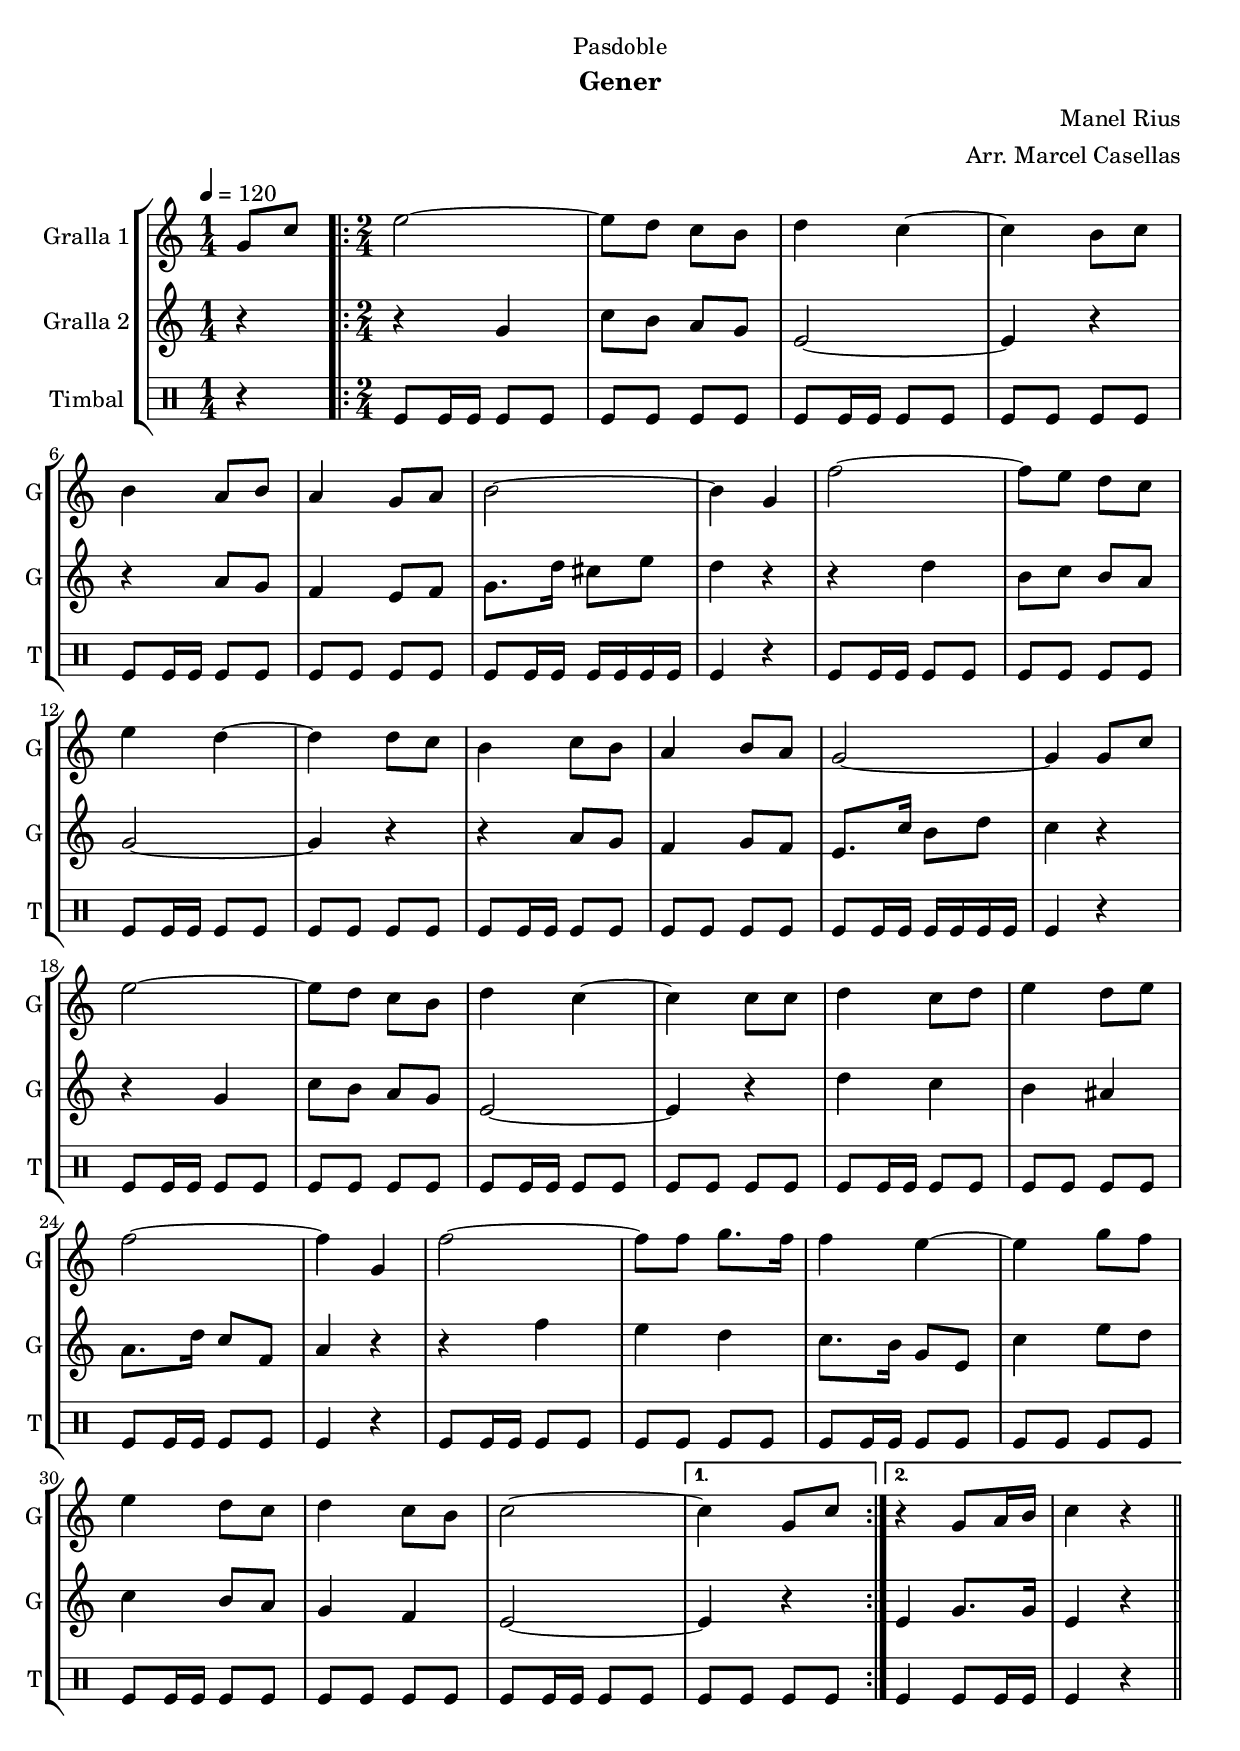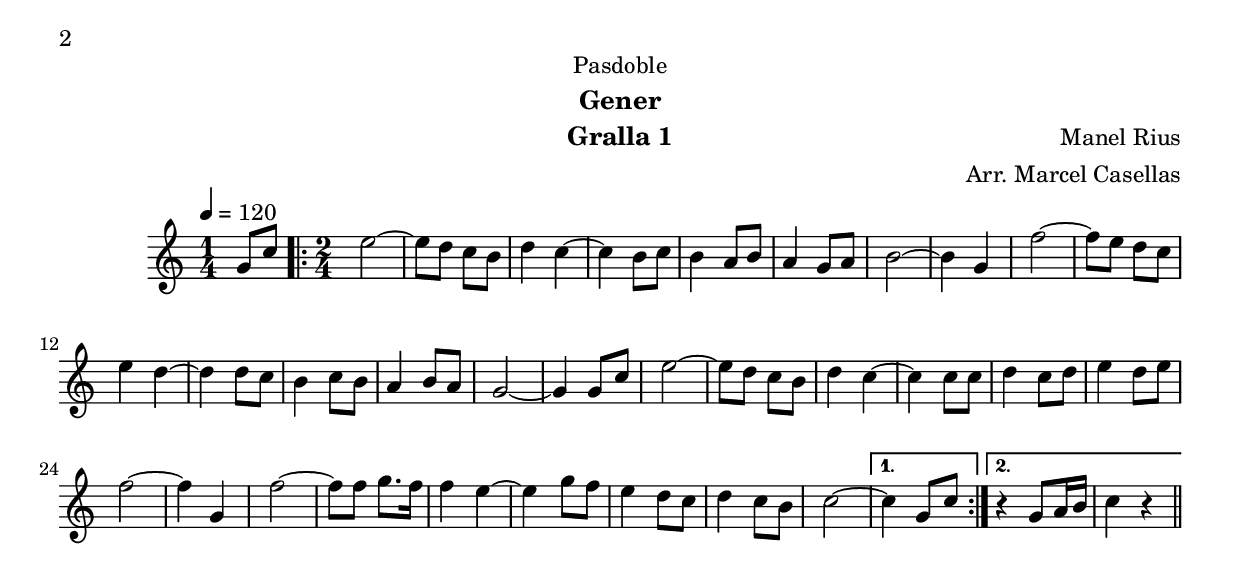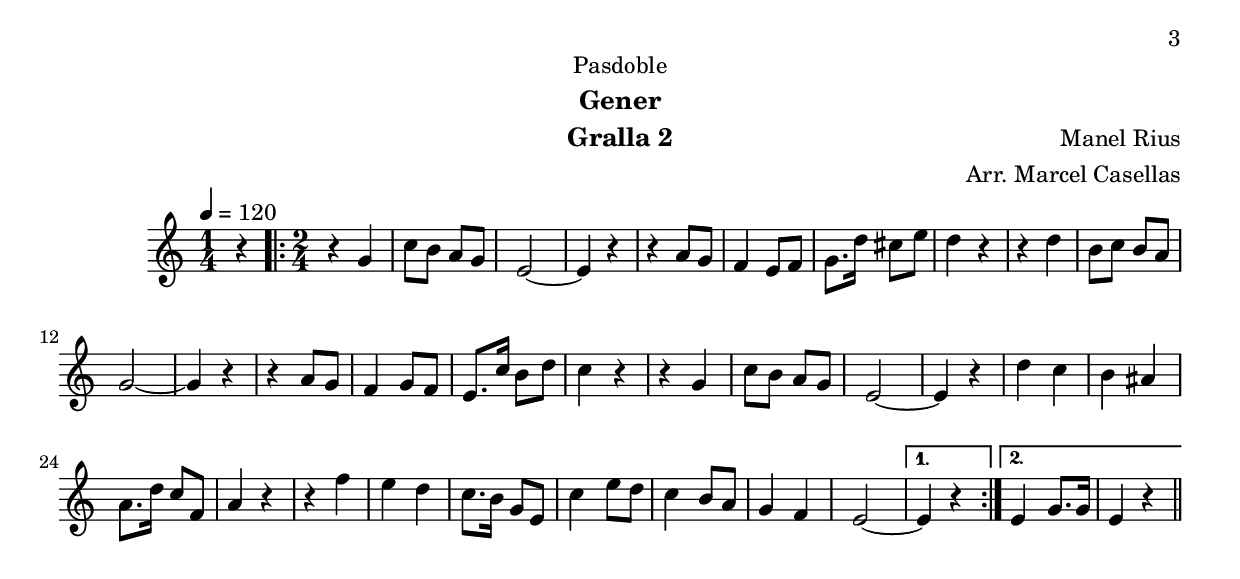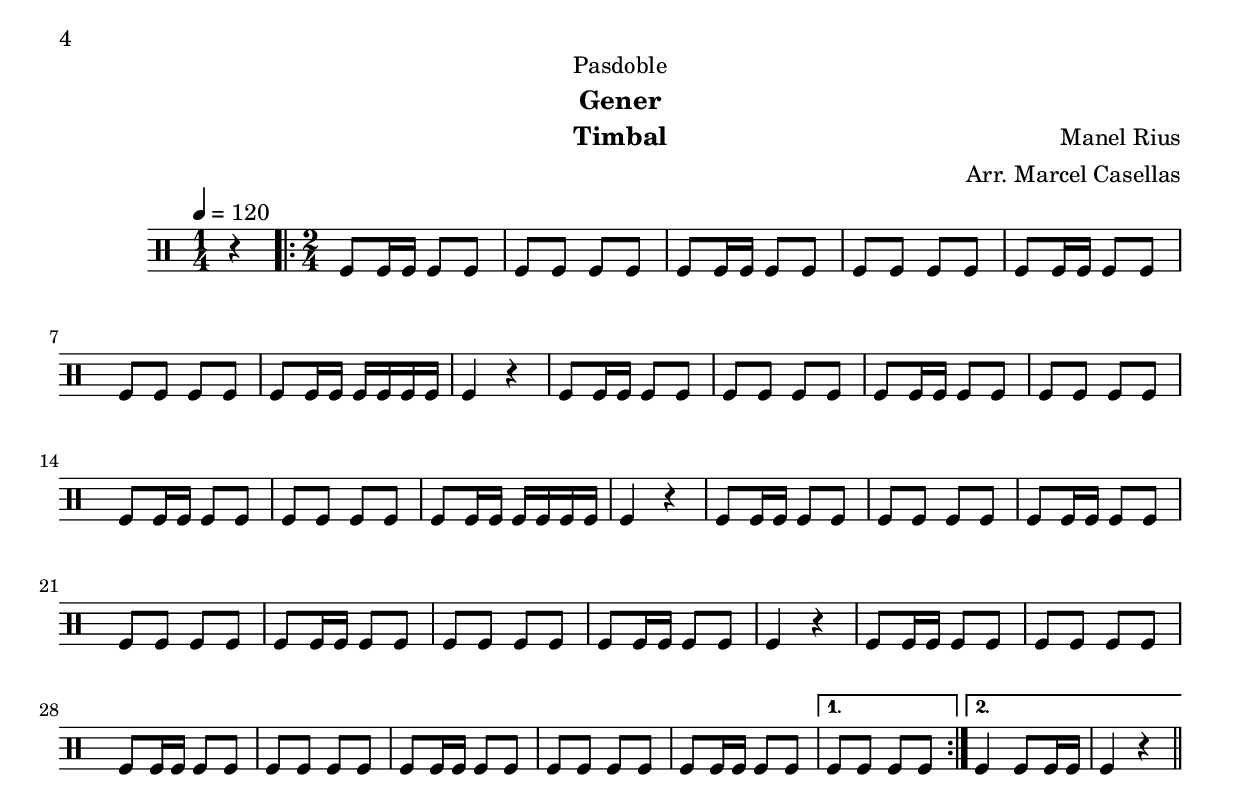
\version "2.22.1"

\header {
  dedication="Pasdoble"
  title=""
  subtitle="Gener"
  subsubtitle=""
  poet=""
  meter=""
  piece=""
  composer="Manel Rius"
  arranger="Arr. Marcel Casellas"
  opus=""
  instrument=""
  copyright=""
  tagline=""
}

liniaroAa =
\relative g'
{
  \tempo 4=120
  \clef treble
  \key c \major
  \time 1/4
  g8 c  |
  \time 2/4   \repeat volta 2 { e2 ~  |
  e8 d c b  |
  d4 c ~  |
  %05
  c4 b8 c  |
  b4 a8 b  |
  a4 g8 a  |
  b2 ~  |
  b4 g  |
  %10
  f'2 ~  |
  f8 e d c  |
  e4 d ~  |
  d4 d8 c  |
  b4 c8 b  |
  %15
  a4 b8 a  |
  g2 ~  |
  g4 g8 c  |
  e2 ~  |
  e8 d c b  |
  %20
  d4 c ~  |
  c4 c8 c  |
  d4 c8 d  |
  e4 d8 e  |
  f2 ~  |
  %25
  f4 g,  |
  f'2 ~  |
  f8 f g8. f16  |
  f4 e ~  |
  e4 g8 f  |
  %30
  e4 d8 c  |
  d4 c8 b  |
  c2 ~ }
  \alternative { { c4 g8 c }
  { r4 g8 a16 b  |
  %35
  c4 r } } \bar "||"
}

liniaroAb =
\relative g'
{
  \tempo 4=120
  \clef treble
  \key c \major
  \time 1/4
  r4  |
  \time 2/4   \repeat volta 2 { r4 g  |
  c8 b a g  |
  e2 ~  |
  %05
  e4 r  |
  r4 a8 g  |
  f4 e8 f  |
  g8. d'16 cis8 e  |
  d4 r  |
  %10
  r4 d  |
  b8 c b a  |
  g2 ~  |
  g4 r  |
  r4 a8 g  |
  %15
  f4 g8 f  |
  e8. c'16 b8 d  |
  c4 r  |
  r4 g  |
  c8 b a g  |
  %20
  e2 ~  |
  e4 r  |
  d'4 c  |
  b4 ais  |
  a8. d16 c8 f,  |
  %25
  a4 r  |
  r4 f'  |
  e4 d  |
  c8. b16 g8 e  |
  c'4 e8 d  |
  %30
  c4 b8 a  |
  g4 f  |
  e2 ~ }
  \alternative { { e4 r }
  { e4 g8. g16  |
  %35
  e4 r } } \bar "||"
}

liniaroAc =
\drummode
{
  \tempo 4=120
  \time 1/4
  r4  |
  \time 2/4   \repeat volta 2 { tomfl8 tomfl16 tomfl tomfl8 tomfl  |
  tomfl8 tomfl tomfl tomfl  |
  tomfl8 tomfl16 tomfl tomfl8 tomfl  |
  %05
  tomfl8 tomfl tomfl tomfl  |
  tomfl8 tomfl16 tomfl tomfl8 tomfl  |
  tomfl8 tomfl tomfl tomfl  |
  tomfl8 tomfl16 tomfl tomfl tomfl tomfl tomfl  |
  tomfl4 r  |
  %10
  tomfl8 tomfl16 tomfl tomfl8 tomfl  |
  tomfl8 tomfl tomfl tomfl  |
  tomfl8 tomfl16 tomfl tomfl8 tomfl  |
  tomfl8 tomfl tomfl tomfl  |
  tomfl8 tomfl16 tomfl tomfl8 tomfl  |
  %15
  tomfl8 tomfl tomfl tomfl  |
  tomfl8 tomfl16 tomfl tomfl tomfl tomfl tomfl  |
  tomfl4 r  |
  tomfl8 tomfl16 tomfl tomfl8 tomfl  |
  tomfl8 tomfl tomfl tomfl  |
  %20
  tomfl8 tomfl16 tomfl tomfl8 tomfl  |
  tomfl8 tomfl tomfl tomfl  |
  tomfl8 tomfl16 tomfl tomfl8 tomfl  |
  tomfl8 tomfl tomfl tomfl  |
  tomfl8 tomfl16 tomfl tomfl8 tomfl  |
  %25
  tomfl4 r  |
  tomfl8 tomfl16 tomfl tomfl8 tomfl  |
  tomfl8 tomfl tomfl tomfl  |
  tomfl8 tomfl16 tomfl tomfl8 tomfl  |
  tomfl8 tomfl tomfl tomfl  |
  %30
  tomfl8 tomfl16 tomfl tomfl8 tomfl  |
  tomfl8 tomfl tomfl tomfl  |
  tomfl8 tomfl16 tomfl tomfl8 tomfl }
  \alternative { { tomfl8 tomfl tomfl tomfl }
  { tomfl4 tomfl8 tomfl16 tomfl  |
  %35
  tomfl4 r } } \bar "||"
}

\bookpart {
  \score {
    \new StaffGroup {
      \override Score.RehearsalMark #'self-alignment-X = #LEFT
      <<
        \new Staff \with {instrumentName = #"Gralla 1" shortInstrumentName = #"G"} \liniaroAa
        \new Staff \with {instrumentName = #"Gralla 2" shortInstrumentName = #"G"} \liniaroAb
        \new DrumStaff \with {instrumentName = #"Timbal" shortInstrumentName = #"T"} \liniaroAc
      >>
    }
    \layout {}
  }
  \score { \unfoldRepeats
    \new StaffGroup {
      \override Score.RehearsalMark #'self-alignment-X = #LEFT
      <<
        \new Staff \with {instrumentName = #"Gralla 1" shortInstrumentName = #"G"} \liniaroAa
        \new Staff \with {instrumentName = #"Gralla 2" shortInstrumentName = #"G"} \liniaroAb
        \new DrumStaff \with {instrumentName = #"Timbal" shortInstrumentName = #"T"} \liniaroAc
      >>
    }
    \midi {
      \set Staff.midiInstrument = "oboe"
      \set DrumStaff.midiInstrument = "drums"
    }
  }
}

\bookpart {
  \header {instrument="Gralla 1"}
  \score {
    \new StaffGroup {
      \override Score.RehearsalMark #'self-alignment-X = #LEFT
      <<
        \new Staff \liniaroAa
      >>
    }
    \layout {}
  }
  \score { \unfoldRepeats
    \new StaffGroup {
      \override Score.RehearsalMark #'self-alignment-X = #LEFT
      <<
        \new Staff \liniaroAa
      >>
    }
    \midi {
      \set Staff.midiInstrument = "oboe"
      \set DrumStaff.midiInstrument = "drums"
    }
  }
}

\bookpart {
  \header {instrument="Gralla 2"}
  \score {
    \new StaffGroup {
      \override Score.RehearsalMark #'self-alignment-X = #LEFT
      <<
        \new Staff \liniaroAb
      >>
    }
    \layout {}
  }
  \score { \unfoldRepeats
    \new StaffGroup {
      \override Score.RehearsalMark #'self-alignment-X = #LEFT
      <<
        \new Staff \liniaroAb
      >>
    }
    \midi {
      \set Staff.midiInstrument = "oboe"
      \set DrumStaff.midiInstrument = "drums"
    }
  }
}

\bookpart {
  \header {instrument="Timbal"}
  \score {
    \new StaffGroup {
      \override Score.RehearsalMark #'self-alignment-X = #LEFT
      <<
        \new DrumStaff \liniaroAc
      >>
    }
    \layout {}
  }
  \score { \unfoldRepeats
    \new StaffGroup {
      \override Score.RehearsalMark #'self-alignment-X = #LEFT
      <<
        \new DrumStaff \liniaroAc
      >>
    }
    \midi {
      \set Staff.midiInstrument = "oboe"
      \set DrumStaff.midiInstrument = "drums"
    }
  }
}

